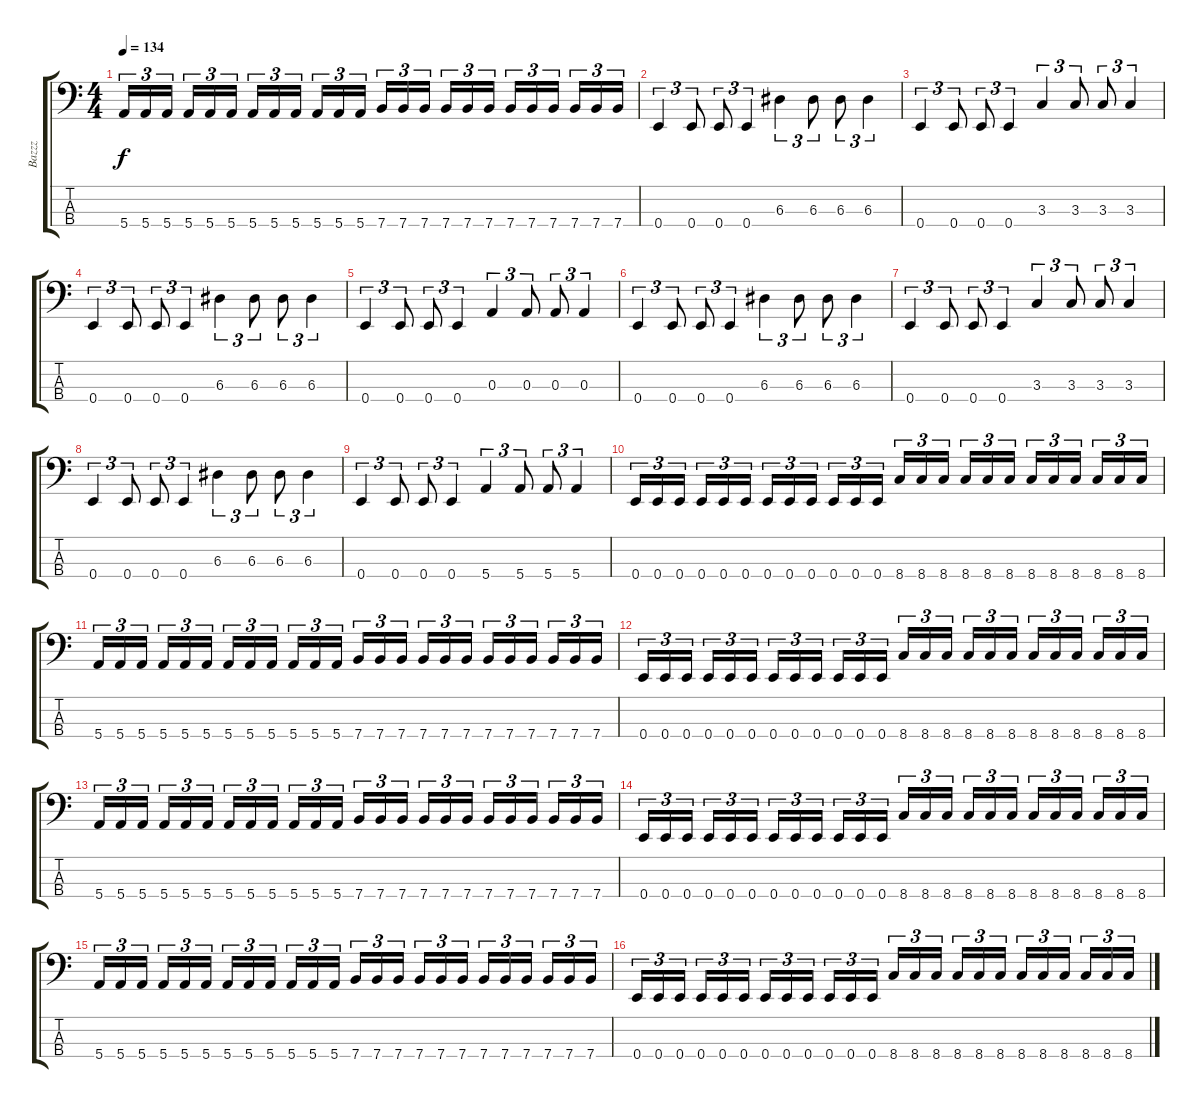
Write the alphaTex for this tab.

\track ("Bazzz" "Bazzz") {instrument electricbasspick}
\staff {score tabs}
\tuning (G2 D2 A1 E1) {hide}
\ts (4 4)
\tempo 134
\clef f4
\ks c
5.4.16{tu (3 2) dy f} 5.4.16{tu (3 2)} 5.4.16{tu (3 2)} 5.4.16{tu (3 2)} 5.4.16{tu (3 2)} 5.4.16{tu (3 2)} 5.4.16{tu (3 2)} 5.4.16{tu (3 2)} 5.4.16{tu (3 2)} 5.4.16{tu (3 2)} 5.4.16{tu (3 2)} 5.4.16{tu (3 2)} 7.4.16{tu (3 2)} 7.4.16{tu (3 2)} 7.4.16{tu (3 2)} 7.4.16{tu (3 2)} 7.4.16{tu (3 2)} 7.4.16{tu (3 2)} 7.4.16{tu (3 2)} 7.4.16{tu (3 2)} 7.4.16{tu (3 2)} 7.4.16{tu (3 2)} 7.4.16{tu (3 2)} 7.4.16{tu (3 2)} |
0.4.4{tu (3 2)} 0.4.8{tu (3 2)} 0.4.8{tu (3 2)} 0.4.4{tu (3 2)} 6.3.4{tu (3 2)} 6.3.8{tu (3 2)} 6.3.8{tu (3 2)} 6.3.4{tu (3 2)} |
0.4.4{tu (3 2)} 0.4.8{tu (3 2)} 0.4.8{tu (3 2)} 0.4.4{tu (3 2)} 3.3.4{tu (3 2)} 3.3.8{tu (3 2)} 3.3.8{tu (3 2)} 3.3.4{tu (3 2)} |
0.4.4{tu (3 2)} 0.4.8{tu (3 2)} 0.4.8{tu (3 2)} 0.4.4{tu (3 2)} 6.3.4{tu (3 2)} 6.3.8{tu (3 2)} 6.3.8{tu (3 2)} 6.3.4{tu (3 2)} |
0.4.4{tu (3 2)} 0.4.8{tu (3 2)} 0.4.8{tu (3 2)} 0.4.4{tu (3 2)} 0.3.4{tu (3 2)} 0.3.8{tu (3 2)} 0.3.8{tu (3 2)} 0.3.4{tu (3 2)} |
0.4.4{tu (3 2)} 0.4.8{tu (3 2)} 0.4.8{tu (3 2)} 0.4.4{tu (3 2)} 6.3.4{tu (3 2)} 6.3.8{tu (3 2)} 6.3.8{tu (3 2)} 6.3.4{tu (3 2)} |
0.4.4{tu (3 2)} 0.4.8{tu (3 2)} 0.4.8{tu (3 2)} 0.4.4{tu (3 2)} 3.3.4{tu (3 2)} 3.3.8{tu (3 2)} 3.3.8{tu (3 2)} 3.3.4{tu (3 2)} |
0.4.4{tu (3 2)} 0.4.8{tu (3 2)} 0.4.8{tu (3 2)} 0.4.4{tu (3 2)} 6.3.4{tu (3 2)} 6.3.8{tu (3 2)} 6.3.8{tu (3 2)} 6.3.4{tu (3 2)} |
0.4.4{tu (3 2)} 0.4.8{tu (3 2)} 0.4.8{tu (3 2)} 0.4.4{tu (3 2)} 5.4.4{tu (3 2)} 5.4.8{tu (3 2)} 5.4.8{tu (3 2)} 5.4.4{tu (3 2)} |
0.4.16{tu (3 2)} 0.4.16{tu (3 2)} 0.4.16{tu (3 2)} 0.4.16{tu (3 2)} 0.4.16{tu (3 2)} 0.4.16{tu (3 2)} 0.4.16{tu (3 2)} 0.4.16{tu (3 2)} 0.4.16{tu (3 2)} 0.4.16{tu (3 2)} 0.4.16{tu (3 2)} 0.4.16{tu (3 2)} 8.4.16{tu (3 2)} 8.4.16{tu (3 2)} 8.4.16{tu (3 2)} 8.4.16{tu (3 2)} 8.4.16{tu (3 2)} 8.4.16{tu (3 2)} 8.4.16{tu (3 2)} 8.4.16{tu (3 2)} 8.4.16{tu (3 2)} 8.4.16{tu (3 2)} 8.4.16{tu (3 2)} 8.4.16{tu (3 2)} |
5.4.16{tu (3 2)} 5.4.16{tu (3 2)} 5.4.16{tu (3 2)} 5.4.16{tu (3 2)} 5.4.16{tu (3 2)} 5.4.16{tu (3 2)} 5.4.16{tu (3 2)} 5.4.16{tu (3 2)} 5.4.16{tu (3 2)} 5.4.16{tu (3 2)} 5.4.16{tu (3 2)} 5.4.16{tu (3 2)} 7.4.16{tu (3 2)} 7.4.16{tu (3 2)} 7.4.16{tu (3 2)} 7.4.16{tu (3 2)} 7.4.16{tu (3 2)} 7.4.16{tu (3 2)} 7.4.16{tu (3 2)} 7.4.16{tu (3 2)} 7.4.16{tu (3 2)} 7.4.16{tu (3 2)} 7.4.16{tu (3 2)} 7.4.16{tu (3 2)} |
0.4.16{tu (3 2)} 0.4.16{tu (3 2)} 0.4.16{tu (3 2)} 0.4.16{tu (3 2)} 0.4.16{tu (3 2)} 0.4.16{tu (3 2)} 0.4.16{tu (3 2)} 0.4.16{tu (3 2)} 0.4.16{tu (3 2)} 0.4.16{tu (3 2)} 0.4.16{tu (3 2)} 0.4.16{tu (3 2)} 8.4.16{tu (3 2)} 8.4.16{tu (3 2)} 8.4.16{tu (3 2)} 8.4.16{tu (3 2)} 8.4.16{tu (3 2)} 8.4.16{tu (3 2)} 8.4.16{tu (3 2)} 8.4.16{tu (3 2)} 8.4.16{tu (3 2)} 8.4.16{tu (3 2)} 8.4.16{tu (3 2)} 8.4.16{tu (3 2)} |
5.4.16{tu (3 2)} 5.4.16{tu (3 2)} 5.4.16{tu (3 2)} 5.4.16{tu (3 2)} 5.4.16{tu (3 2)} 5.4.16{tu (3 2)} 5.4.16{tu (3 2)} 5.4.16{tu (3 2)} 5.4.16{tu (3 2)} 5.4.16{tu (3 2)} 5.4.16{tu (3 2)} 5.4.16{tu (3 2)} 7.4.16{tu (3 2)} 7.4.16{tu (3 2)} 7.4.16{tu (3 2)} 7.4.16{tu (3 2)} 7.4.16{tu (3 2)} 7.4.16{tu (3 2)} 7.4.16{tu (3 2)} 7.4.16{tu (3 2)} 7.4.16{tu (3 2)} 7.4.16{tu (3 2)} 7.4.16{tu (3 2)} 7.4.16{tu (3 2)} |
0.4.16{tu (3 2)} 0.4.16{tu (3 2)} 0.4.16{tu (3 2)} 0.4.16{tu (3 2)} 0.4.16{tu (3 2)} 0.4.16{tu (3 2)} 0.4.16{tu (3 2)} 0.4.16{tu (3 2)} 0.4.16{tu (3 2)} 0.4.16{tu (3 2)} 0.4.16{tu (3 2)} 0.4.16{tu (3 2)} 8.4.16{tu (3 2)} 8.4.16{tu (3 2)} 8.4.16{tu (3 2)} 8.4.16{tu (3 2)} 8.4.16{tu (3 2)} 8.4.16{tu (3 2)} 8.4.16{tu (3 2)} 8.4.16{tu (3 2)} 8.4.16{tu (3 2)} 8.4.16{tu (3 2)} 8.4.16{tu (3 2)} 8.4.16{tu (3 2)} |
5.4.16{tu (3 2)} 5.4.16{tu (3 2)} 5.4.16{tu (3 2)} 5.4.16{tu (3 2)} 5.4.16{tu (3 2)} 5.4.16{tu (3 2)} 5.4.16{tu (3 2)} 5.4.16{tu (3 2)} 5.4.16{tu (3 2)} 5.4.16{tu (3 2)} 5.4.16{tu (3 2)} 5.4.16{tu (3 2)} 7.4.16{tu (3 2)} 7.4.16{tu (3 2)} 7.4.16{tu (3 2)} 7.4.16{tu (3 2)} 7.4.16{tu (3 2)} 7.4.16{tu (3 2)} 7.4.16{tu (3 2)} 7.4.16{tu (3 2)} 7.4.16{tu (3 2)} 7.4.16{tu (3 2)} 7.4.16{tu (3 2)} 7.4.16{tu (3 2)} |
0.4.16{tu (3 2)} 0.4.16{tu (3 2)} 0.4.16{tu (3 2)} 0.4.16{tu (3 2)} 0.4.16{tu (3 2)} 0.4.16{tu (3 2)} 0.4.16{tu (3 2)} 0.4.16{tu (3 2)} 0.4.16{tu (3 2)} 0.4.16{tu (3 2)} 0.4.16{tu (3 2)} 0.4.16{tu (3 2)} 8.4.16{tu (3 2)} 8.4.16{tu (3 2)} 8.4.16{tu (3 2)} 8.4.16{tu (3 2)} 8.4.16{tu (3 2)} 8.4.16{tu (3 2)} 8.4.16{tu (3 2)} 8.4.16{tu (3 2)} 8.4.16{tu (3 2)} 8.4.16{tu (3 2)} 8.4.16{tu (3 2)} 8.4.16{tu (3 2)}
